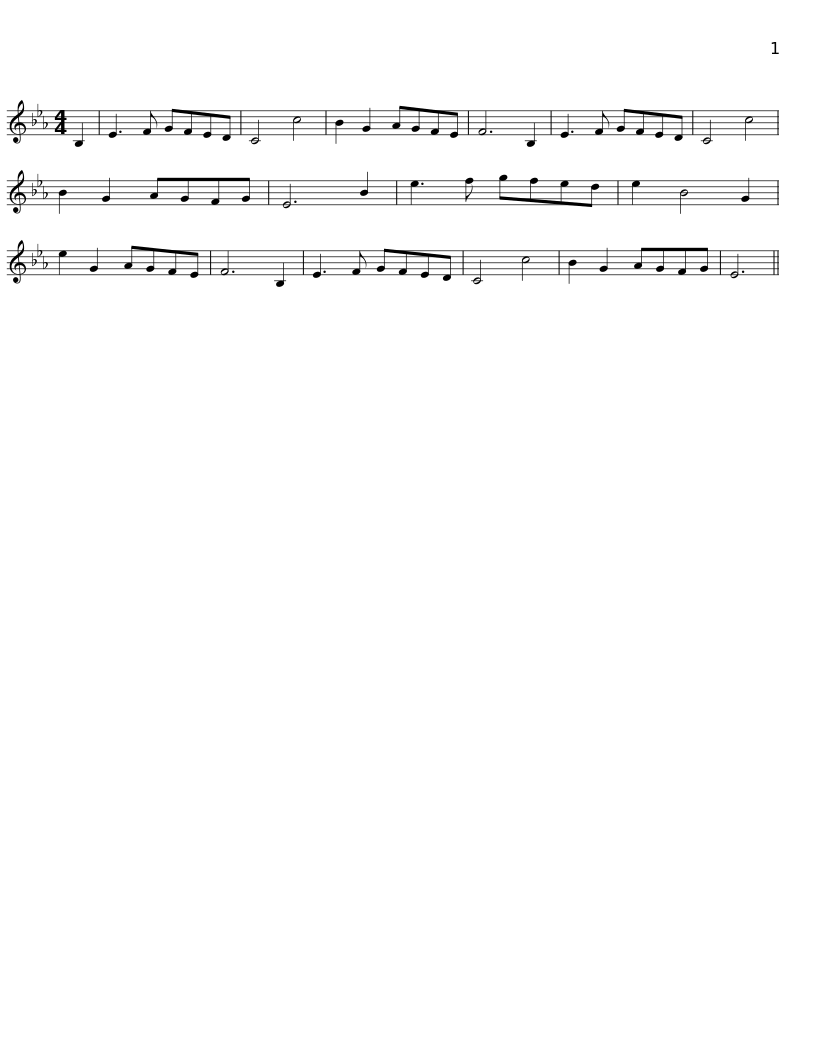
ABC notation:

X:1
L:1/8
M:4/4
I:linebreak $
K:Eb
V:1 treble
V:1
 B,2 | E3 F GFED | C4 c4 | B2 G2 AGFE | F6 B,2 | %5
 E3 F GFED | C4 c4 | B2 G2 AGFG | E6 B2 |$ e3 f gfed | %10
 e2 B4 G2 | e2 G2 AGFE | F6 B,2 | E3 F GFED | C4 c4 | %15
 B2 G2 AGFG | E6 || %17
